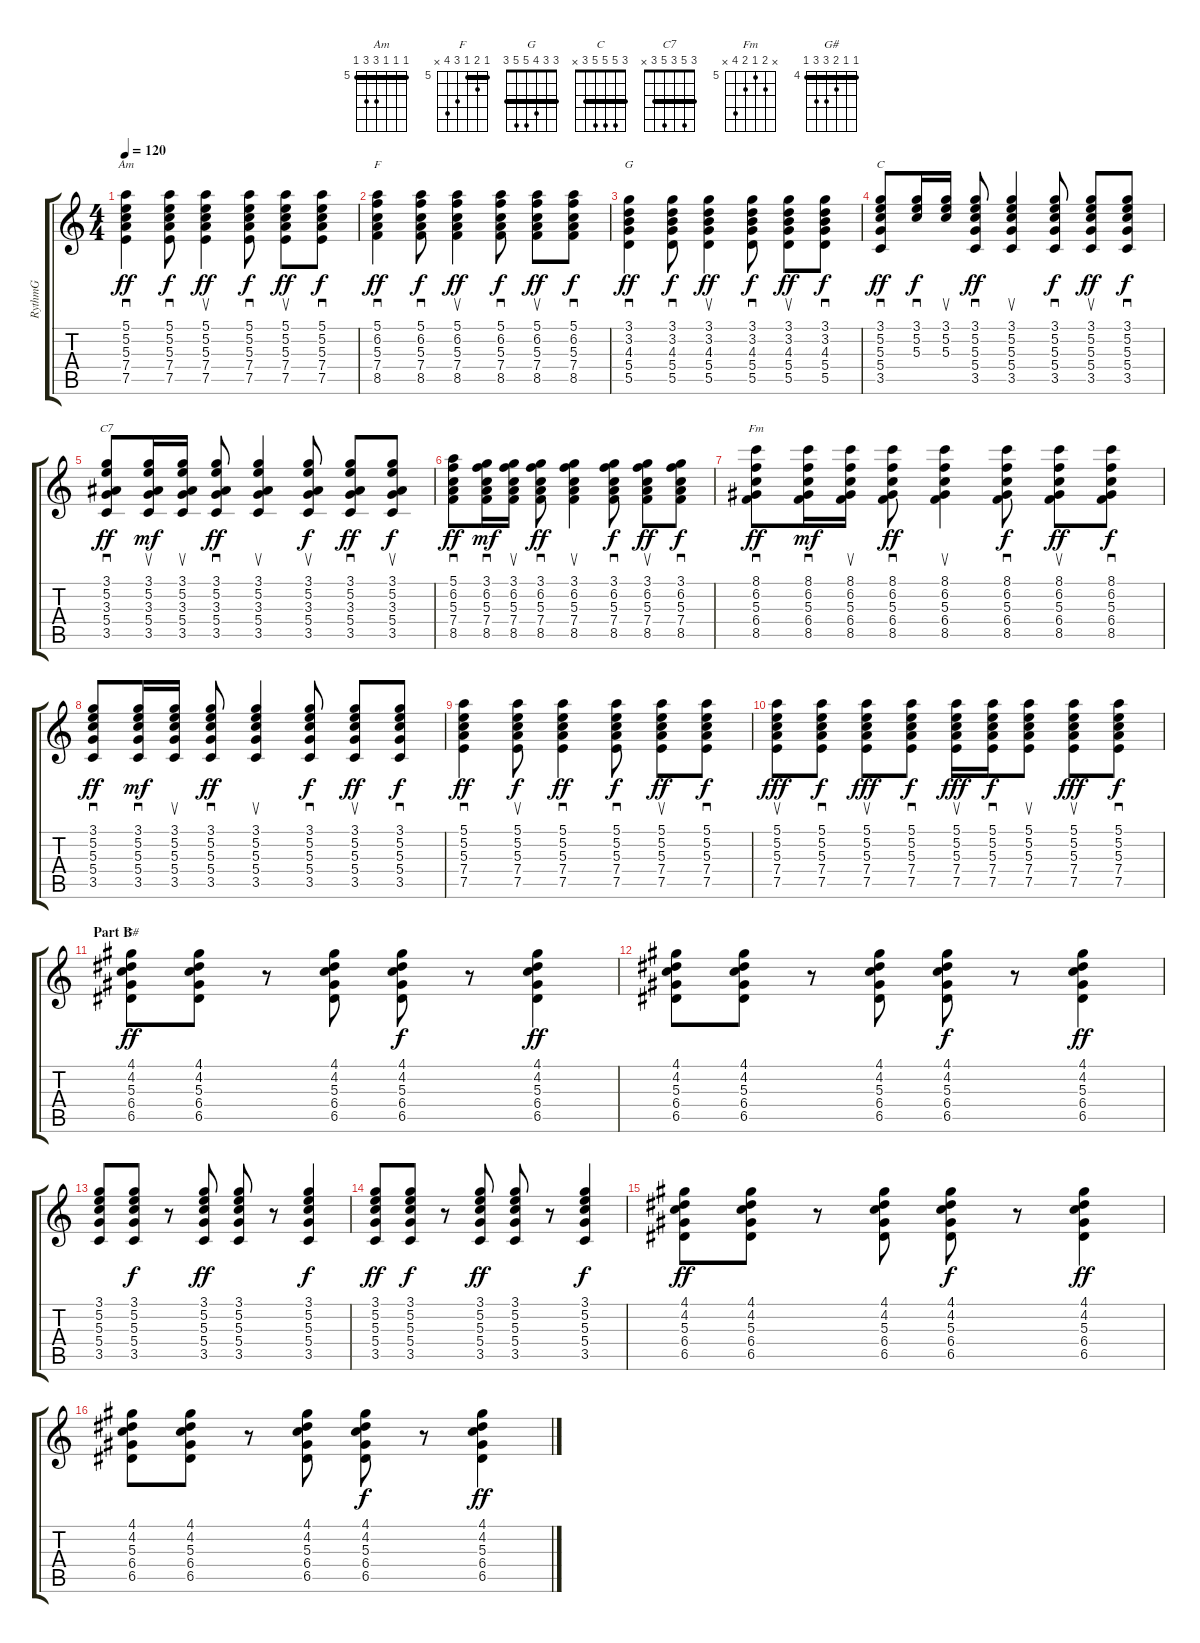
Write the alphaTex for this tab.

\track ("RythmG" "RythmG") {instrument acousticguitarsteel}
\staff {score tabs}
\tuning (E4 B3 G3 D3 A2 E2) {hide}
\chord ("Am" 5 5 5 7 7 5) {firstfret 5 barre 5}
\chord ("F" 5 6 5 7 8 x) {firstfret 5 barre 5}
\chord ("G" 3 3 4 5 5 3) {barre 3}
\chord ("C" 3 5 5 5 3 x) {barre 3}
\chord ("C7" 3 5 3 5 3 x) {barre 3}
\chord ("Fm" x 6 5 6 8 x) {firstfret 5}
\chord ("G#" 4 4 5 6 6 4) {firstfret 4 barre 4}
\ts (4 4)
\tempo 120
\clef g2
\ks c
(5.1 5.2 5.3 7.4 7.5).4{sd ch "Am" dy ff} (5.1 5.2 5.3 7.4 7.5).8{sd dy f} (5.1 5.2 5.3 7.4 7.5).4{su dy ff} (5.1 5.2 5.3 7.4 7.5).8{sd dy f} (5.1 5.2 5.3 7.4 7.5).8{su dy ff} (5.1 5.2 5.3 7.4 7.5).8{sd dy f} |
(5.1 6.2 5.3 7.4 8.5).4{sd ch "F" dy ff} (5.1 6.2 5.3 7.4 8.5).8{sd dy f} (5.1 6.2 5.3 7.4 8.5).4{su dy ff} (5.1 6.2 5.3 7.4 8.5).8{sd dy f} (5.1 6.2 5.3 7.4 8.5).8{su dy ff} (5.1 6.2 5.3 7.4 8.5).8{sd dy f} |
(3.1 3.2 4.3 5.4 5.5).4{sd ch "G" dy ff} (3.1 3.2 4.3 5.4 5.5).8{sd dy f} (3.1 3.2 4.3 5.4 5.5).4{su dy ff} (3.1 3.2 4.3 5.4 5.5).8{sd dy f} (3.1 3.2 4.3 5.4 5.5).8{su dy ff} (3.1 3.2 4.3 5.4 5.5).8{sd dy f} |
(3.1 5.2 5.3 5.4 3.5).8{sd ch "C" dy ff} (3.1 5.2 5.3).16{sd dy f} (3.1 5.2 5.3).16{su} (3.1 5.2 5.3 5.4 3.5).8{sd dy ff} (3.1 5.2 5.3 5.4 3.5).4{su} (3.1 5.2 5.3 5.4 3.5).8{sd dy f} (3.1 5.2 5.3 5.4 3.5).8{su dy ff} (3.1 5.2 5.3 5.4 3.5).8{sd dy f} |
(3.1 5.2 3.3 5.4 3.5).8{sd ch "C7" dy ff} (3.1 5.2 3.3 5.4 3.5).16{su dy mf} (3.1 5.2 3.3 5.4 3.5).16{su} (3.1 5.2 3.3 5.4 3.5).8{sd dy ff} (3.1 5.2 3.3 5.4 3.5).4{su} (3.1 5.2 3.3 5.4 3.5).8{su dy f} (3.1 5.2 3.3 5.4 3.5).8{sd dy ff} (3.1 5.2 3.3 5.4 3.5).8{su dy f} |
(5.1 6.2 5.3 7.4 8.5).8{sd dy ff} (3.1 6.2 5.3 7.4 8.5).16{sd dy mf} (3.1 6.2 5.3 7.4 8.5).16{su} (3.1 6.2 5.3 7.4 8.5).8{sd dy ff} (3.1 6.2 5.3 7.4 8.5).4{su} (3.1 6.2 5.3 7.4 8.5).8{sd dy f} (3.1 6.2 5.3 7.4 8.5).8{su dy ff} (3.1 6.2 5.3 7.4 8.5).8{sd dy f} |
(8.1 6.2 5.3 6.4 8.5).8{sd ch "Fm" dy ff} (8.1 6.2 5.3 6.4 8.5).16{sd dy mf} (8.1 6.2 5.3 6.4 8.5).16{su} (8.1 6.2 5.3 6.4 8.5).8{sd dy ff} (8.1 6.2 5.3 6.4 8.5).4{su} (8.1 6.2 5.3 6.4 8.5).8{sd dy f} (8.1 6.2 5.3 6.4 8.5).8{su dy ff} (8.1 6.2 5.3 6.4 8.5).8{sd dy f} |
(3.1 5.2 5.3 5.4 3.5).8{sd dy ff} (3.1 5.2 5.3 5.4 3.5).16{sd dy mf} (3.1 5.2 5.3 5.4 3.5).16{su} (3.1 5.2 5.3 5.4 3.5).8{sd dy ff} (3.1 5.2 5.3 5.4 3.5).4{su} (3.1 5.2 5.3 5.4 3.5).8{sd dy f} (3.1 5.2 5.3 5.4 3.5).8{su dy ff} (3.1 5.2 5.3 5.4 3.5).8{sd dy f} |
(5.1 5.2 5.3 7.4 7.5).4{sd dy ff} (5.1 5.2 5.3 7.4 7.5).8{su dy f} (5.1 5.2 5.3 7.4 7.5).4{sd dy ff} (5.1 5.2 5.3 7.4 7.5).8{sd dy f} (5.1 5.2 5.3 7.4 7.5).8{su dy ff} (5.1 5.2 5.3 7.4 7.5).8{sd dy f} |
(5.1 5.2 5.3 7.4 7.5).8{su dy fff} (5.1 5.2 5.3 7.4 7.5).8{sd dy f} (5.1 5.2 5.3 7.4 7.5).8{su dy fff} (5.1 5.2 5.3 7.4 7.5).8{sd dy f} (5.1 5.2 5.3 7.4 7.5).16{su dy fff} (5.1 5.2 5.3 7.4 7.5).16{sd dy f} (5.1 5.2 5.3 7.4 7.5).8{su} (5.1 5.2 5.3 7.4 7.5).8{su dy fff} (5.1 5.2 5.3 7.4 7.5).8{sd dy f} |
\section ("" "Part B")
(4.1 4.2 5.3 6.4 6.5).8{ch "G#" dy ff} (4.1 4.2 5.3 6.4 6.5).8 r.8 (4.1 4.2 5.3 6.4 6.5).8 (4.1 4.2 5.3 6.4 6.5).8{dy f} r.8 (4.1 4.2 5.3 6.4 6.5).4{dy ff} |
(4.1 4.2 5.3 6.4 6.5).8 (4.1 4.2 5.3 6.4 6.5).8 r.8 (4.1 4.2 5.3 6.4 6.5).8 (4.1 4.2 5.3 6.4 6.5).8{dy f} r.8 (4.1 4.2 5.3 6.4 6.5).4{dy ff} |
(3.1 5.2 5.3 5.4 3.5).8 (3.1 5.2 5.3 5.4 3.5).8{dy f} r.8 (3.1 5.2 5.3 5.4 3.5).8{dy ff} (3.1 5.2 5.3 5.4 3.5).8 r.8 (3.1 5.2 5.3 5.4 3.5).4{dy f} |
(3.1 5.2 5.3 5.4 3.5).8{dy ff} (3.1 5.2 5.3 5.4 3.5).8{dy f} r.8 (3.1 5.2 5.3 5.4 3.5).8{dy ff} (3.1 5.2 5.3 5.4 3.5).8 r.8 (3.1 5.2 5.3 5.4 3.5).4{dy f} |
(4.1 4.2 5.3 6.4 6.5).8{dy ff} (4.1 4.2 5.3 6.4 6.5).8 r.8 (4.1 4.2 5.3 6.4 6.5).8 (4.1 4.2 5.3 6.4 6.5).8{dy f} r.8 (4.1 4.2 5.3 6.4 6.5).4{dy ff} |
(4.1 4.2 5.3 6.4 6.5).8 (4.1 4.2 5.3 6.4 6.5).8 r.8 (4.1 4.2 5.3 6.4 6.5).8 (4.1 4.2 5.3 6.4 6.5).8{dy f} r.8 (4.1 4.2 5.3 6.4 6.5).4{dy ff}
